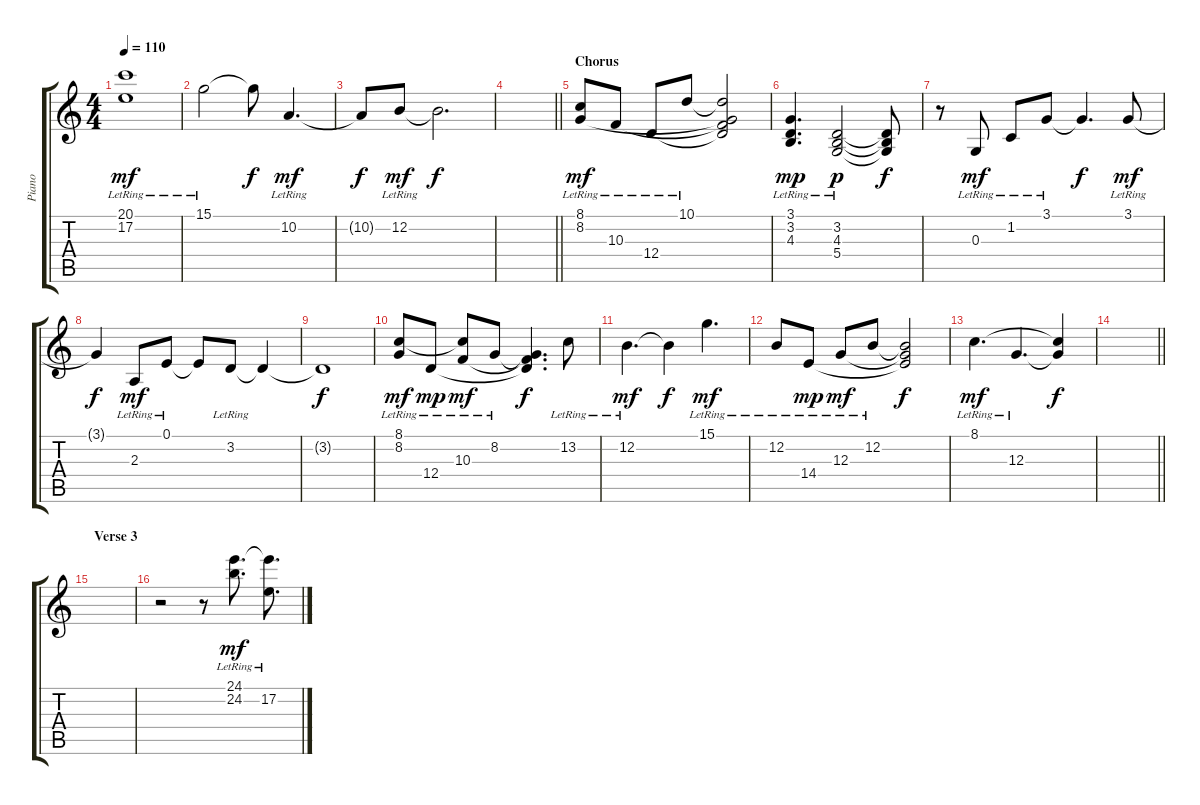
\track ("Piano" "Piano") {instrument brightacousticpiano}
\staff {score tabs}
\tuning (E4 B3 G3 D3 A2 E2) {hide}
\ts (4 4)
\tempo 110
\clef g2
\ks c
(20.1{lr} 17.2{lr}).1{dy mf} |
15.1{lr}.2 15.1{t}.8{dy f} 10.2{lr}.4{d dy mf} |
10.2{t}.8{dy f} 12.2{lr}.8{dy mf} 12.2{t}.2{d dy f} |
\barLineRight lightlight
|
\section ("" "Chorus")
(8.1{lr} 8.2{lr}).8{dy mf} 10.3{lr}.8 12.4{lr}.8 10.1{lr}.8 (10.1{t} 8.2{t} 10.3{t} 12.4{t}).2 |
(3.1{lr} 3.2{lr} 4.3{lr}).4{d dy mp} (3.2{lr} 4.3{lr} 5.4{lr}).2{dy p} (3.2{t} 4.3{t} 5.4{t}).8{dy f} |
r.8 0.3{lr}.8{dy mf} 1.2{lr}.8 3.1{lr}.8 3.1{t}.4{d dy f} 3.1{lr}.8{dy mf} |
3.1{t}.4{dy f} 2.3{lr}.8{dy mf} 0.1{lr}.8 0.1{t}.8 3.2{lr}.8 3.2{t}.4 |
3.2{t}.1{dy f} |
(8.1{lr} 8.2{lr}).8{dy mf} 12.4{lr}.8{dy mp} (8.1{t} 10.3{lr}).8{dy mf} 8.2{lr}.8 (8.2{t} 10.3{t} 12.4{t}).4{d dy f} 13.2{lr}.8 |
12.2{lr}.4{d dy mf} 12.2{t}.4{dy f} 15.1{lr}.4{d dy mf} |
12.2{lr}.8 14.4{lr}.8{dy mp} 12.3{lr}.8{dy mf} 12.2{lr}.8 (12.2{t} 12.3{t} 14.4{t}).2{dy f} |
8.1{lr}.4{d dy mf} 12.3{lr}.4{d} (8.1{t} 12.3{t}).4{dy f} |
\barLineRight lightlight
|
\section ("" "Verse 3")
|
r.2 r.8 (24.1{lr} 24.2{lr}).8{d dy mf} (24.1{t} 17.2{lr}).8{d}
